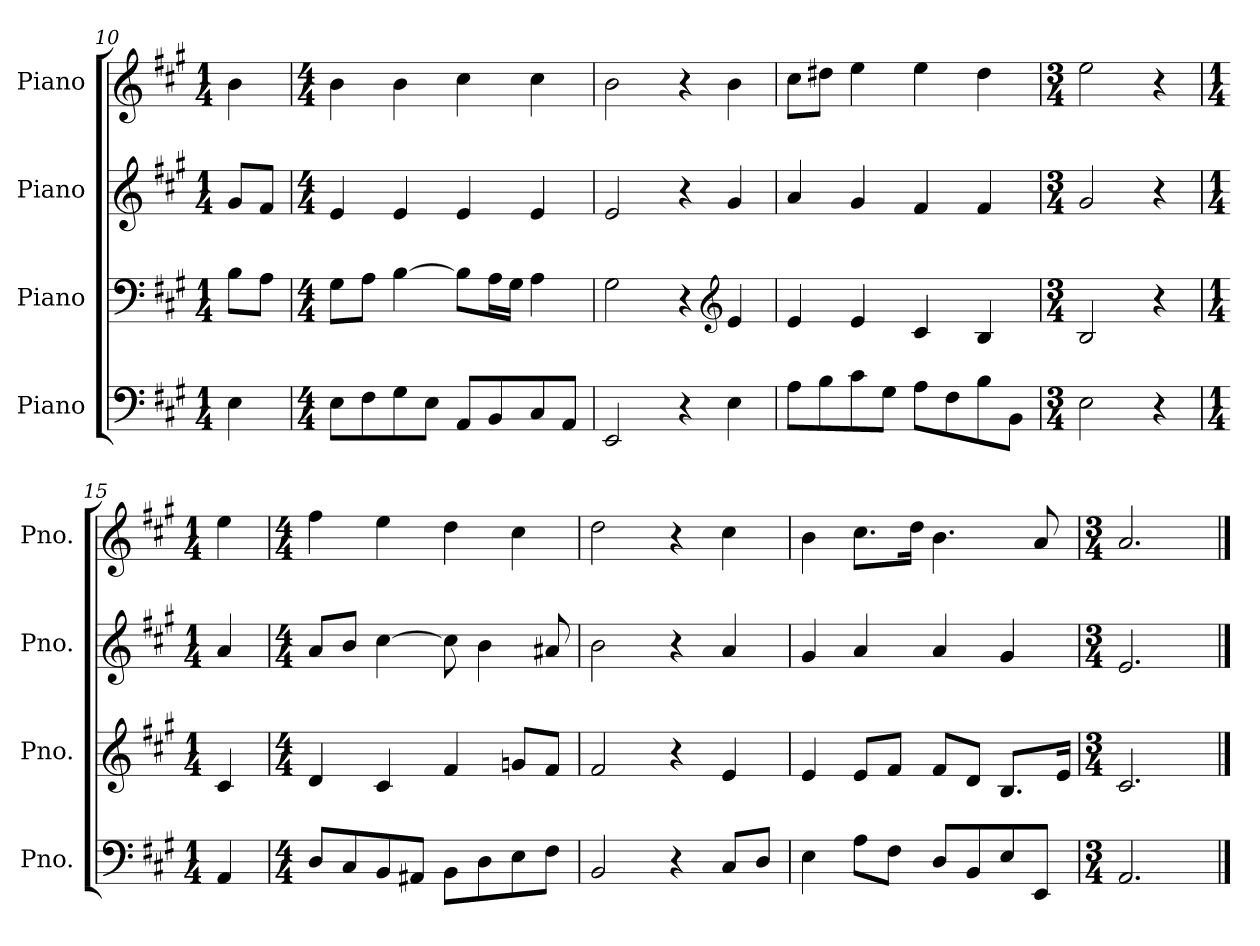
**kern	**kern	**kern	**kern
*part4	*part3	*part2	*part1
*staff4	*staff3	*staff2	*staff1
*I"Piano	*I"Piano	*I"Piano	*I"Piano
*I'Pno.	*I'Pno.	*I'Pno.	*I'Pno.
*clefF4	*clefF4	*clefG2	*clefG2
*k[f#c#g#]	*k[f#c#g#]	*k[f#c#g#]	*k[f#c#g#]
*M1/4	*M1/4	*M1/4	*M1/4
=10	=10	=10	=10
4E\	8B\L	8g#/L	4b\
.	8A\J	8f#/J	.
=11	=11	=11	=11
*M4/4	*M4/4	*M4/4	*M4/4
8E\L	8G#\L	4e/	4b\
8F#\	8A\J	.	.
8G#\	[4B\	4e/	4b\
8E\J	.	.	.
8AA/L	8B\L]	4e/	4cc#\
8BB/	16A\L	.	.
.	16G#\JJ	.	.
8C#/	4A\	4e/	4cc#\
8AA/J	.	.	.
!!LO:LB:g=z
=12	=12	=12	=12
2EE/	2G#\	2e/	2b\
4r	4r	4r	4r
*	*clefG2	*	*
4E\	4e/	4g#/	4b\
=13	=13	=13	=13
8A\L	4e/	4a/	8cc#\L
8B\	.	.	8dd#X\J
8c#\	4e/	4g#/	4ee\
8G#\J	.	.	.
8A\L	4c#/	4f#/	4ee\
8F#\	.	.	.
8B\	4B/	4f#/	4dd#\
8BB\J	.	.	.
=14	=14	=14	=14
*M3/4	*M3/4	*M3/4	*M3/4
2E\	2B/	2g#/	2ee\
4r	4r	4r	4r
=15	=15	=15	=15
*M1/4	*M1/4	*M1/4	*M1/4
4AA/	4c#/	4a/	4ee\
=16	=16	=16	=16
*M4/4	*M4/4	*M4/4	*M4/4
8D/L	4d/	8a/L	4ff#\
8C#/	.	8b/J	.
8BB/	4c#/	[4cc#\	4ee\
8AA#X/J	.	.	.
8BB\L	4f#/	8cc#\]	4dd\
8D\	.	4b\	.
8E\	8gn/L	.	4cc#\
8F#\J	8f#/J	8a#X/	.
=17	=17	=17	=17
2BB/	2f#/	2b\	2dd\
4r	4r	4r	4r
8C#/L	4e/	4a/	4cc#\
8D/J	.	.	.
!!LO:PB:g=z
=18	=18	=18	=18
4E\	4e/	4g#/	4b\
8A\L	8e/L	4a/	8.cc#\L
8F#\J	8f#/J	.	.
.	.	.	16dd\Jk
8D/L	8f#/L	4a/	4.b\
8BB/	8d/J	.	.
8E/	8.B/L	4g#/	.
8EE/J	.	.	8a/
.	16e/Jk	.	.
=19	=19	=19	=19
*M3/4	*M3/4	*M3/4	*M3/4
2.AA/	2.c#/	2.e/	2.a/
==	==	==	==
*-	*-	*-	*-
